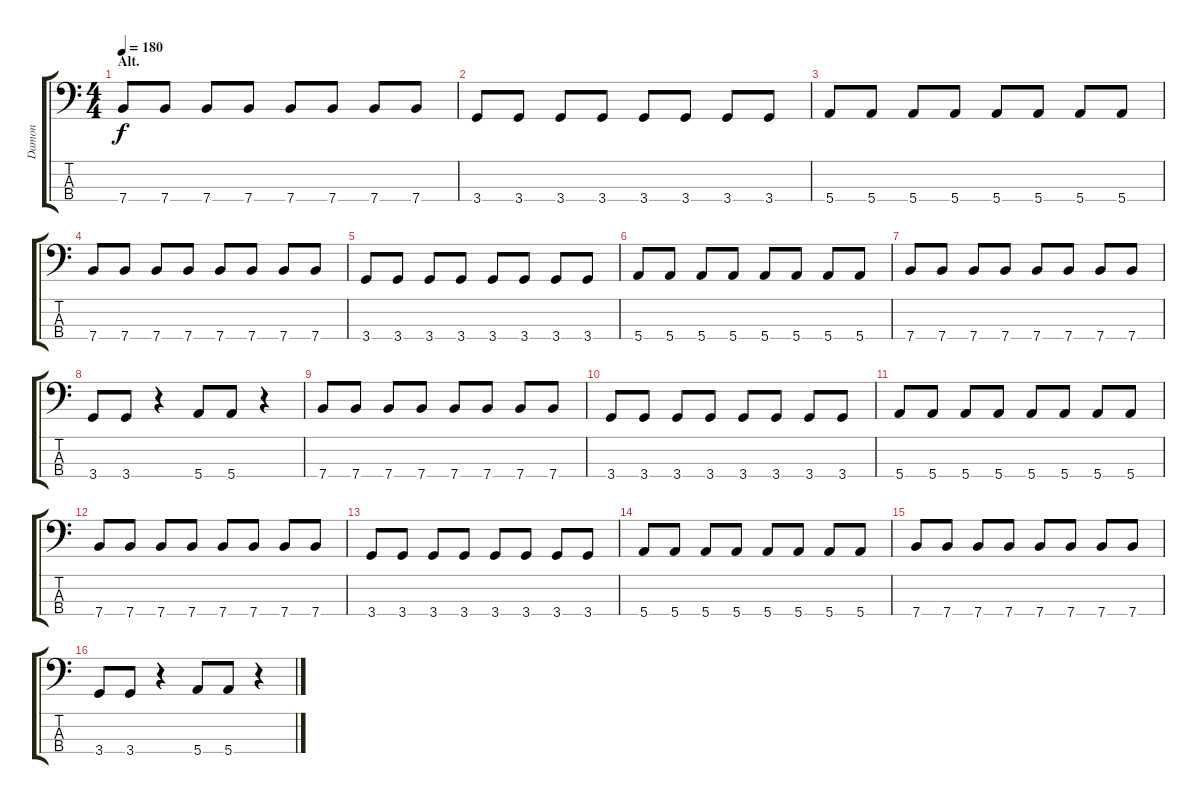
\track ("Damon" "Damon") {instrument acousticbass}
\staff {score tabs}
\tuning (G2 D2 A1 E1) {hide}
\ts (4 4)
\section ("" "Alt.")
\tempo 180
\clef f4
\ks c
7.4.8{dy f} 7.4.8 7.4.8 7.4.8 7.4.8 7.4.8 7.4.8 7.4.8 |
3.4.8 3.4.8 3.4.8 3.4.8 3.4.8 3.4.8 3.4.8 3.4.8 |
5.4.8 5.4.8 5.4.8 5.4.8 5.4.8 5.4.8 5.4.8 5.4.8 |
7.4.8 7.4.8 7.4.8 7.4.8 7.4.8 7.4.8 7.4.8 7.4.8 |
3.4.8 3.4.8 3.4.8 3.4.8 3.4.8 3.4.8 3.4.8 3.4.8 |
5.4.8 5.4.8 5.4.8 5.4.8 5.4.8 5.4.8 5.4.8 5.4.8 |
7.4.8 7.4.8 7.4.8 7.4.8 7.4.8 7.4.8 7.4.8 7.4.8 |
3.4.8 3.4.8 r.4 5.4.8 5.4.8 r.4 |
7.4.8 7.4.8 7.4.8 7.4.8 7.4.8 7.4.8 7.4.8 7.4.8 |
3.4.8 3.4.8 3.4.8 3.4.8 3.4.8 3.4.8 3.4.8 3.4.8 |
5.4.8 5.4.8 5.4.8 5.4.8 5.4.8 5.4.8 5.4.8 5.4.8 |
7.4.8 7.4.8 7.4.8 7.4.8 7.4.8 7.4.8 7.4.8 7.4.8 |
3.4.8 3.4.8 3.4.8 3.4.8 3.4.8 3.4.8 3.4.8 3.4.8 |
5.4.8 5.4.8 5.4.8 5.4.8 5.4.8 5.4.8 5.4.8 5.4.8 |
7.4.8 7.4.8 7.4.8 7.4.8 7.4.8 7.4.8 7.4.8 7.4.8 |
3.4.8 3.4.8 r.4 5.4.8 5.4.8 r.4
